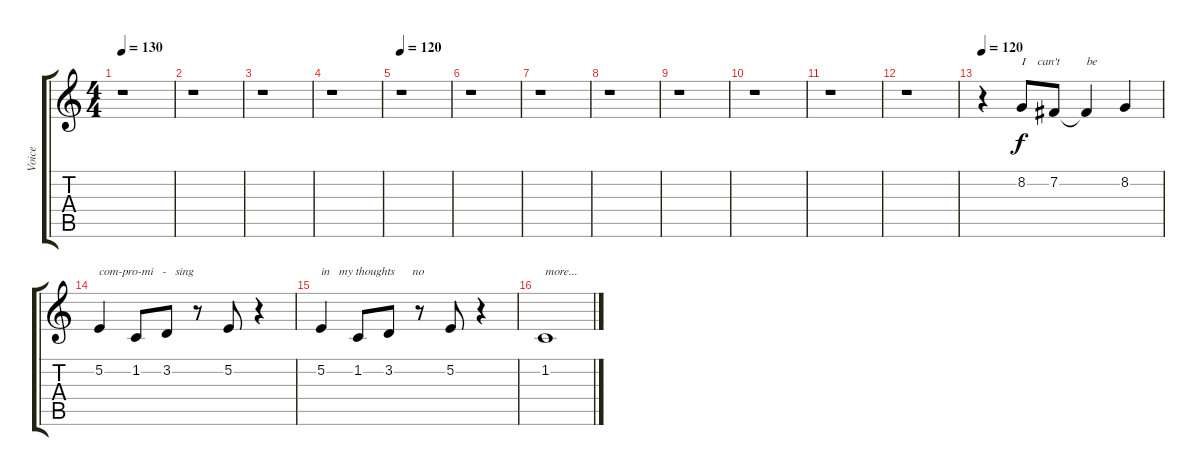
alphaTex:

\track ("Voice" "Voice") {instrument cello}
\staff {score tabs}
\tuning (E4 B3 G3 D3 A2 E2) {hide}
\ts (4 4)
\tempo 130
\tempo 120
\tempo 130
\clef g2
\ks c
r.1{dy f instrument cello} |
r.1 |
r.1 |
r.1 |
\tempo 120
r.1 |
r.1 |
r.1 |
r.1 |
r.1 |
r.1 |
r.1 |
r.1 |
\tempo 120
r.4 8.2.8{txt "I    can't         be"} 7.2.8 7.2{t}.4 8.2.4 |
5.2.4{txt "com-pro-mi   -   sing"} 1.2.8 3.2.8 r.8 5.2.8 r.4 |
5.2.4{txt "in   my thoughts      no"} 1.2.8 3.2.8 r.8 5.2.8 r.4 |
1.2.1{txt "more..."}
